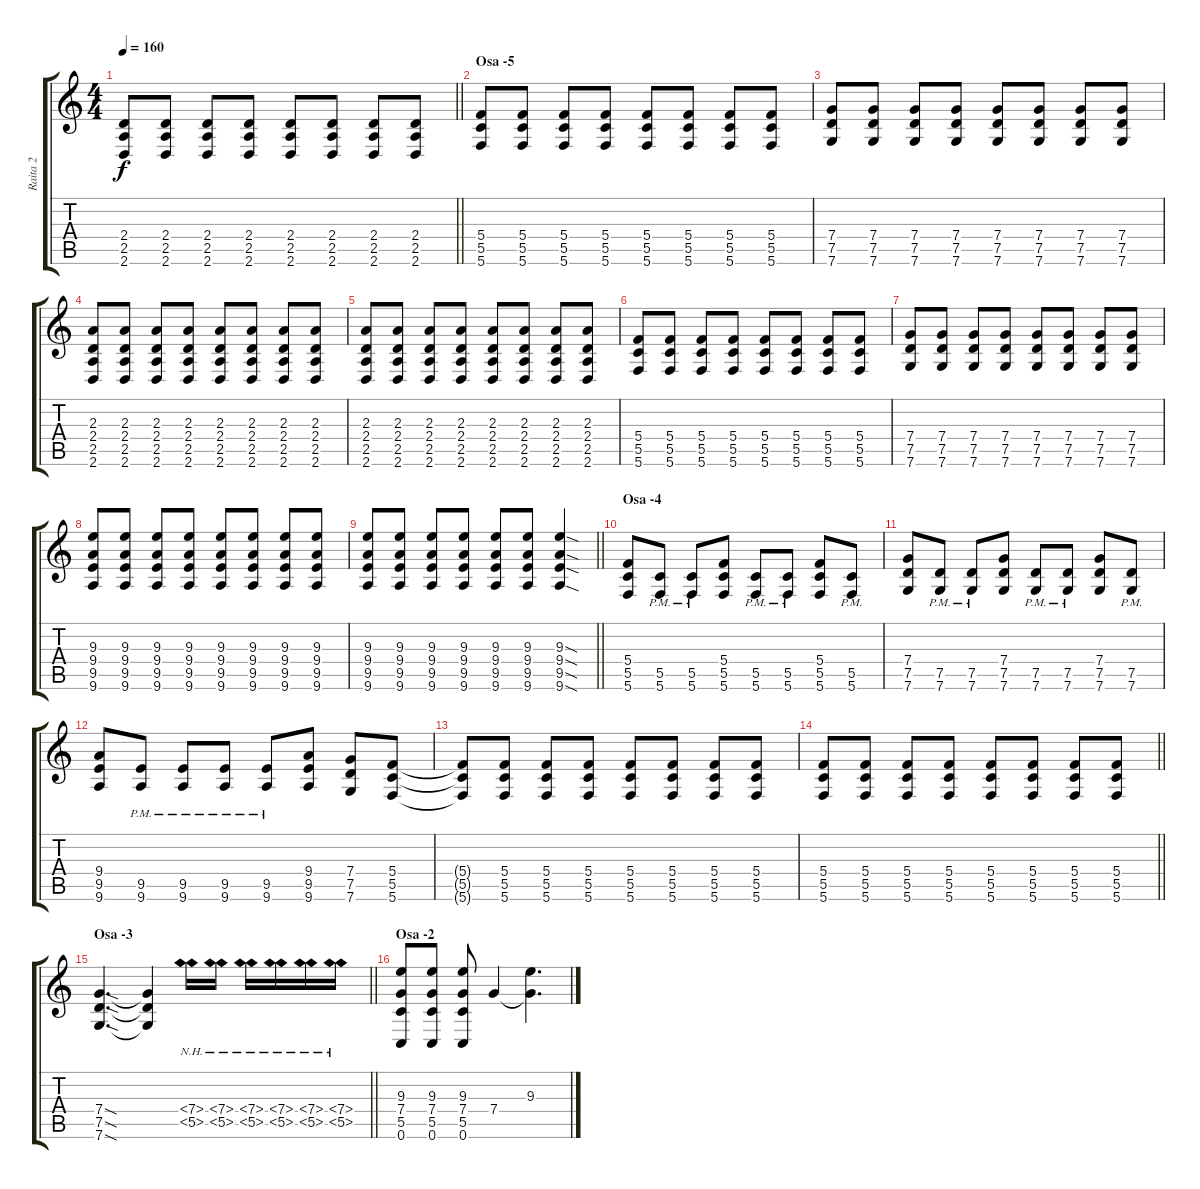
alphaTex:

\track ("Raita 2" "Raita 2") {instrument overdrivenguitar}
\staff {score tabs}
\tuning (E4 C4 G3 C3 G2 C2) {hide}
\ts (4 4)
\tempo 160
\clef g2
\barLineRight lightlight
\ks c
(2.4 2.5 2.6).8{dy f} (2.4 2.5 2.6).8 (2.4 2.5 2.6).8 (2.4 2.5 2.6).8 (2.4 2.5 2.6).8 (2.4 2.5 2.6).8 (2.4 2.5 2.6).8 (2.4 2.5 2.6).8 |
\section ("" "Osa -5")
(5.4 5.5 5.6).8 (5.4 5.5 5.6).8 (5.4 5.5 5.6).8 (5.4 5.5 5.6).8 (5.4 5.5 5.6).8 (5.4 5.5 5.6).8 (5.4 5.5 5.6).8 (5.4 5.5 5.6).8 |
(7.4 7.5 7.6).8 (7.4 7.5 7.6).8 (7.4 7.5 7.6).8 (7.4 7.5 7.6).8 (7.4 7.5 7.6).8 (7.4 7.5 7.6).8 (7.4 7.5 7.6).8 (7.4 7.5 7.6).8 |
(2.3 2.4 2.5 2.6).8 (2.3 2.4 2.5 2.6).8 (2.3 2.4 2.5 2.6).8 (2.3 2.4 2.5 2.6).8 (2.3 2.4 2.5 2.6).8 (2.3 2.4 2.5 2.6).8 (2.3 2.4 2.5 2.6).8 (2.3 2.4 2.5 2.6).8 |
(2.3 2.4 2.5 2.6).8 (2.3 2.4 2.5 2.6).8 (2.3 2.4 2.5 2.6).8 (2.3 2.4 2.5 2.6).8 (2.3 2.4 2.5 2.6).8 (2.3 2.4 2.5 2.6).8 (2.3 2.4 2.5 2.6).8 (2.3 2.4 2.5 2.6).8 |
(5.4 5.5 5.6).8 (5.4 5.5 5.6).8 (5.4 5.5 5.6).8 (5.4 5.5 5.6).8 (5.4 5.5 5.6).8 (5.4 5.5 5.6).8 (5.4 5.5 5.6).8 (5.4 5.5 5.6).8 |
(7.4 7.5 7.6).8 (7.4 7.5 7.6).8 (7.4 7.5 7.6).8 (7.4 7.5 7.6).8 (7.4 7.5 7.6).8 (7.4 7.5 7.6).8 (7.4 7.5 7.6).8 (7.4 7.5 7.6).8 |
(9.3 9.4 9.5 9.6).8 (9.3 9.4 9.5 9.6).8 (9.3 9.4 9.5 9.6).8 (9.3 9.4 9.5 9.6).8 (9.3 9.4 9.5 9.6).8 (9.3 9.4 9.5 9.6).8 (9.3 9.4 9.5 9.6).8 (9.3 9.4 9.5 9.6).8 |
\barLineRight lightlight
(9.3 9.4 9.5 9.6).8 (9.3 9.4 9.5 9.6).8 (9.3 9.4 9.5 9.6).8 (9.3 9.4 9.5 9.6).8 (9.3 9.4 9.5 9.6).8 (9.3 9.4 9.5 9.6).8 (9.3{sod} 9.4{sod} 9.5{sod} 9.6{sod}).4 |
\section ("" "Osa -4")
(5.4 5.5 5.6).8 (5.5{pm} 5.6{pm}).8 (5.5{pm} 5.6{pm}).8 (5.4 5.5 5.6).8 (5.5{pm} 5.6{pm}).8 (5.5{pm} 5.6{pm}).8 (5.4 5.5 5.6).8 (5.5{pm} 5.6{pm}).8 |
(7.4 7.5 7.6).8 (7.5{pm} 7.6{pm}).8 (7.5{pm} 7.6{pm}).8 (7.4 7.5 7.6).8 (7.5{pm} 7.6{pm}).8 (7.5{pm} 7.6{pm}).8 (7.4 7.5 7.6).8 (7.5{pm} 7.6{pm}).8 |
(9.4 9.5 9.6).8 (9.5{pm} 9.6{pm}).8 (9.5{pm} 9.6{pm}).8 (9.5{pm} 9.6{pm}).8 (9.5{pm} 9.6{pm}).8 (9.4 9.5 9.6).8 (7.4 7.5 7.6).8 (5.4 5.5 5.6).8 |
(5.4{t} 5.5{t} 5.6{t}).8 (5.4 5.5 5.6).8 (5.4 5.5 5.6).8 (5.4 5.5 5.6).8 (5.4 5.5 5.6).8 (5.4 5.5 5.6).8 (5.4 5.5 5.6).8 (5.4 5.5 5.6).8 |
\barLineRight lightlight
(5.4 5.5 5.6).8 (5.4 5.5 5.6).8 (5.4 5.5 5.6).8 (5.4 5.5 5.6).8 (5.4 5.5 5.6).8 (5.4 5.5 5.6).8 (5.4 5.5 5.6).8 (5.4 5.5 5.6).8 |
\section ("" "Osa -3")
\barLineRight lightlight
(7.4{sod} 7.5{sod} 7.6{sod}).4{d} (7.4{t} 7.5{t} 7.6{t}).4 (7.4{nh} 5.5{nh}).16 (7.4{nh} 5.5{nh}).16 (7.4{nh} 5.5{nh}).16 (7.4{nh} 5.5{nh}).16 (7.4{nh} 5.5{nh}).16 (7.4{nh} 5.5{nh}).16 |
\section ("" "Osa -2")
(9.3 7.4 5.5 0.6).8 (9.3 7.4 5.5 0.6).8 (9.3 7.4 5.5 0.6).8 7.4.4 (9.3 7.4{t}).4{d}
